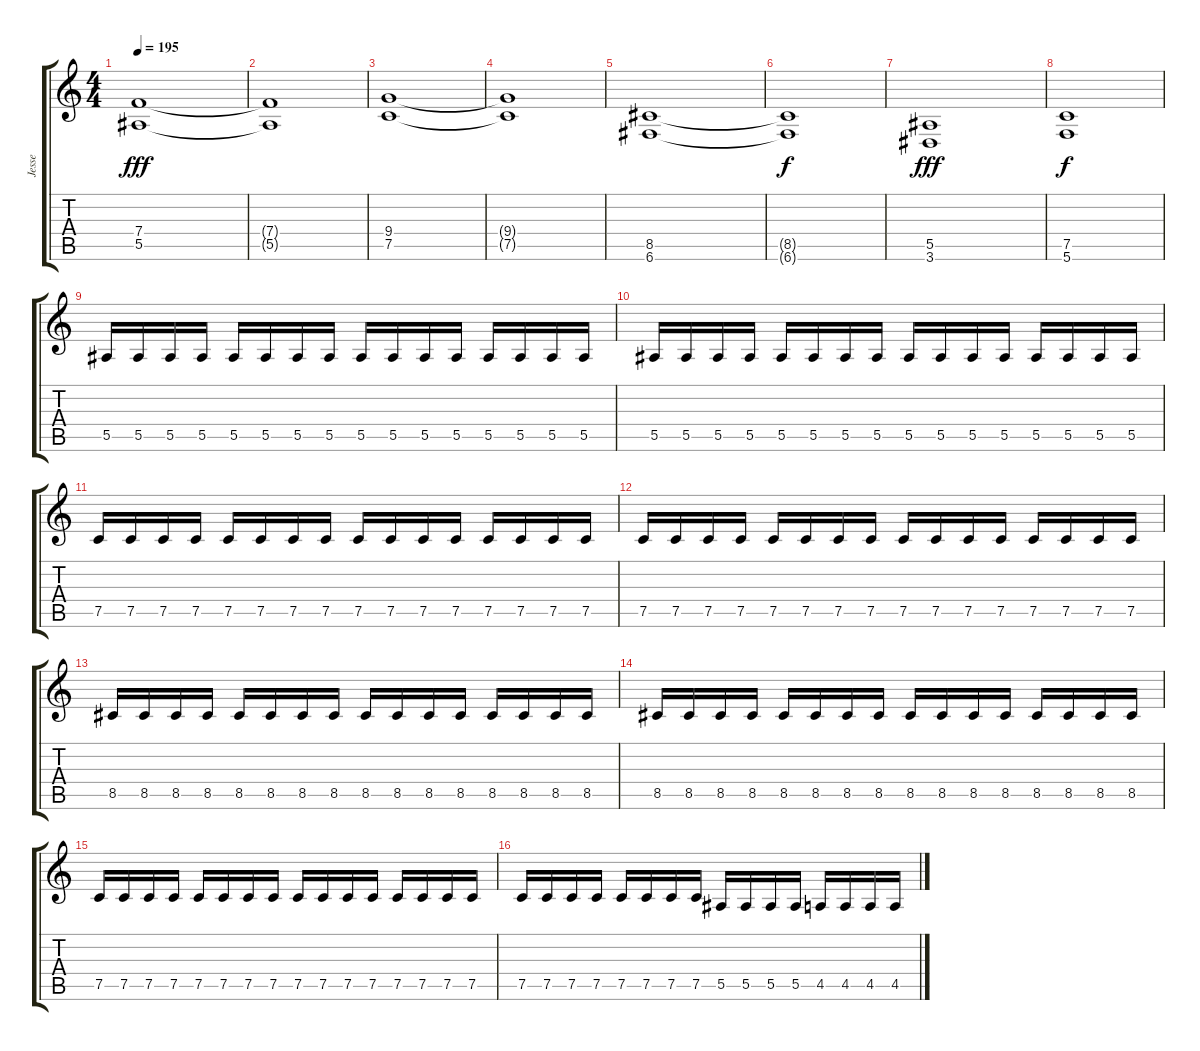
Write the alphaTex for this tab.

\track ("Jesse" "Jesse") {instrument distortionguitar}
\staff {score tabs}
\tuning (C4 G3 Eb3 Bb2 F2 C2) {hide}
\ts (4 4)
\tempo 195
\clef g2
\ks c
(7.4 5.5).1{dy fff} |
(7.4{t} 5.5{t}).1 |
(9.4 7.5).1 |
(9.4{t} 7.5{t}).1 |
(8.5 6.6).1 |
(8.5{t} 6.6{t}).1{dy f} |
(5.5 3.6).1{dy fff} |
(7.5 5.6).1{dy f} |
5.5.16 5.5.16 5.5.16 5.5.16 5.5.16 5.5.16 5.5.16 5.5.16 5.5.16 5.5.16 5.5.16 5.5.16 5.5.16 5.5.16 5.5.16 5.5.16 |
5.5.16 5.5.16 5.5.16 5.5.16 5.5.16 5.5.16 5.5.16 5.5.16 5.5.16 5.5.16 5.5.16 5.5.16 5.5.16 5.5.16 5.5.16 5.5.16 |
7.5.16 7.5.16 7.5.16 7.5.16 7.5.16 7.5.16 7.5.16 7.5.16 7.5.16 7.5.16 7.5.16 7.5.16 7.5.16 7.5.16 7.5.16 7.5.16 |
7.5.16 7.5.16 7.5.16 7.5.16 7.5.16 7.5.16 7.5.16 7.5.16 7.5.16 7.5.16 7.5.16 7.5.16 7.5.16 7.5.16 7.5.16 7.5.16 |
8.5.16 8.5.16 8.5.16 8.5.16 8.5.16 8.5.16 8.5.16 8.5.16 8.5.16 8.5.16 8.5.16 8.5.16 8.5.16 8.5.16 8.5.16 8.5.16 |
8.5.16 8.5.16 8.5.16 8.5.16 8.5.16 8.5.16 8.5.16 8.5.16 8.5.16 8.5.16 8.5.16 8.5.16 8.5.16 8.5.16 8.5.16 8.5.16 |
7.5.16 7.5.16 7.5.16 7.5.16 7.5.16 7.5.16 7.5.16 7.5.16 7.5.16 7.5.16 7.5.16 7.5.16 7.5.16 7.5.16 7.5.16 7.5.16 |
7.5.16 7.5.16 7.5.16 7.5.16 7.5.16 7.5.16 7.5.16 7.5.16 5.5.16 5.5.16 5.5.16 5.5.16 4.5.16 4.5.16 4.5.16 4.5.16
